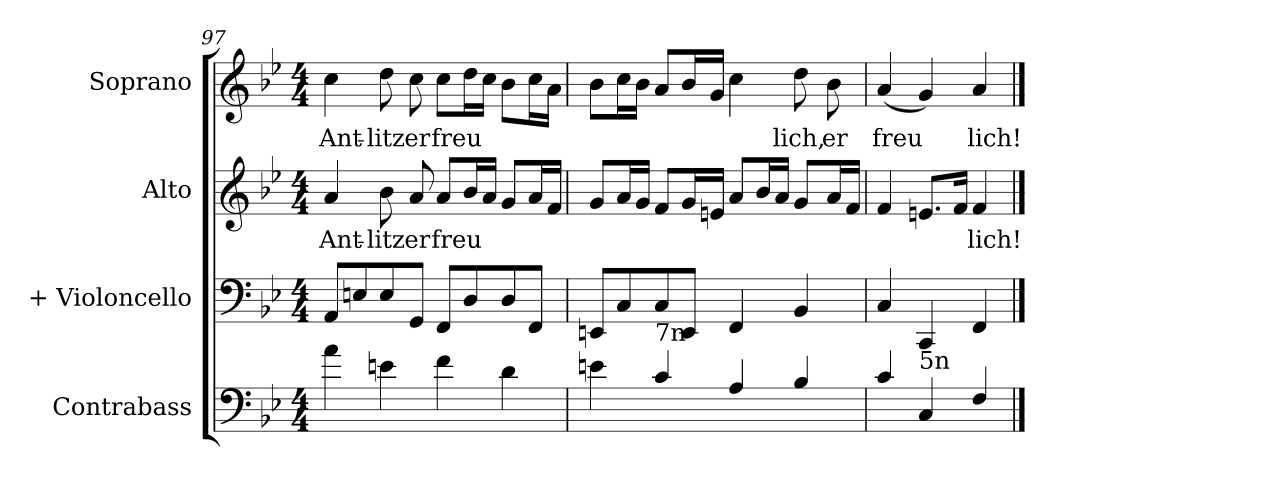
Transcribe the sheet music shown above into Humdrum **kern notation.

**kern	**kern	**kern	**text	**kern	**text
*part4	*part3	*part2	*part2	*part1	*part1
*staff4	*staff3	*staff2	*staff2	*staff1	*staff1
*I"Contrabass	*I"+  Violoncello	*I"Alto	*	*I"Soprano	*
*I'Cb.	*I'Vc.	*I'A.	*	*I'S.	*
*clefF4	*clefF4	*clefG2	*	*clefG2	*
*ITrd7c12	*	*	*	*	*
*k[b-e-]	*k[b-e-]	*k[b-e-]	*	*k[b-e-]	*
*B-:	*B-:	*B-:	*	*B-:	*
*M4/4	*M4/4	*M4/4	*	*M4/4	*
=97	=97	=97	=97	=97	=97
!	!	!	!LO:LY:b:cj	!	!LO:LY:b:cj
4A\	8AA/L	4a/	Ant-	4cc\	Ant-
.	8En/	.	.	.	.
!	!	!	!LO:LY:b:cj	!	!LO:LY:b:cj
4En\	8E/	8b-\	-litz	8dd\	-litz
!	!	!	!LO:LY:b:cj	!	!LO:LY:b:cj
.	8GG</J	8a/	er	8cc\	er
!	!	!	!LO:LY:b:cj	!	!LO:LY:b:cj
4F>\	8FF/L	8a/L	freu-	8cc\L	freu-
!	!	!	!LO:LY:b:cj	!	!LO:LY:b:cj
.	8D/	16b-/	--	16dd\	--
!	!	!	!LO:LY:b:cj	!	!LO:LY:b:cj
.	.	16a/J	--	16cc\J	--
!	!	!	!LO:LY:b:cj	!	!LO:LY:b:cj
4D>\	8D/	8g/L	--	8b-\L	--
!	!	!	!LO:LY:b:cj	!	!LO:LY:b:cj
.	8FF/J	16a/	--	16cc\	--
!	!	!	!LO:LY:b:cj	!	!LO:LY:b:cj
.	.	16f/J	--	16a\J	--
=98	=98	=98	=98	=98	=98
!	!	!	!LO:LY:b:cj	!	!LO:LY:b:cj
4En\	8EEn/L	8g/L	--	8b-\L	--
!	!	!	!LO:LY:b:cj	!	!LO:LY:b:cj
.	8C/	16a/	--	16cc\	--
!	!	!	!LO:LY:b:cj	!	!LO:LY:b:cj
.	.	16g/J	--	16b-\J	--
!	!LO:TX:b:t=7n	!	!	!	!
!	!	!	!LO:LY:b:cj	!	!LO:LY:b:cj
4C/	8C/	8f/L	--	8a/L	--
!	!	!	!LO:LY:b:cj	!	!LO:LY:b:cj
.	8EE/J	16g/	--	16b-/	--
!	!	!	!LO:LY:b:cj	!	!LO:LY:b:cj
.	.	16en/J	--	16g/J	--
!	!	!	!LO:LY:b:cj	!	!LO:LY:b:cj
4AA/	4FF/	8a/L	--	4cc\	--
!	!	!	!LO:LY:b:cj	!	!
.	.	16b-/	--	.	.
!	!	!	!LO:LY:b:cj	!	!
.	.	16a/J	--	.	.
!	!	!	!LO:LY:b:cj	!	!LO:LY:b:cj
4BB-/	4BB-/	8g/L	--	8dd\	-lich,
!	!	!	!LO:LY:b:cj	!	!LO:LY:b:cj
.	.	16a/	--	8b-\	er
!	!	!	!LO:LY:b:cj	!	!
.	.	16f/J	--	.	.
=99	=99	=99	=99	=99	=99
!	!	!	!LO:LY:b:cj	!	!LO:LY:b:cj
4C/	4C/	4f/	--	(<4a/	freu-
!	!LO:TX:b:t=5n	!	!	!	!
!	!	!	!LO:LY:b:cj	!	!LO:LY:b:cj
4CC/	4CC/	8.en/L	--	4g/)	--
!	!	!	!LO:LY:b:cj	!	!
.	.	16f/J	--	.	.
!	!	!	!LO:LY:b:cj	!	!LO:LY:b:cj
4FF/	4FF/	4f/	-lich!	4a/	-lich!
==	==	==	==	==	==
*-	*-	*-	*-	*-	*-
